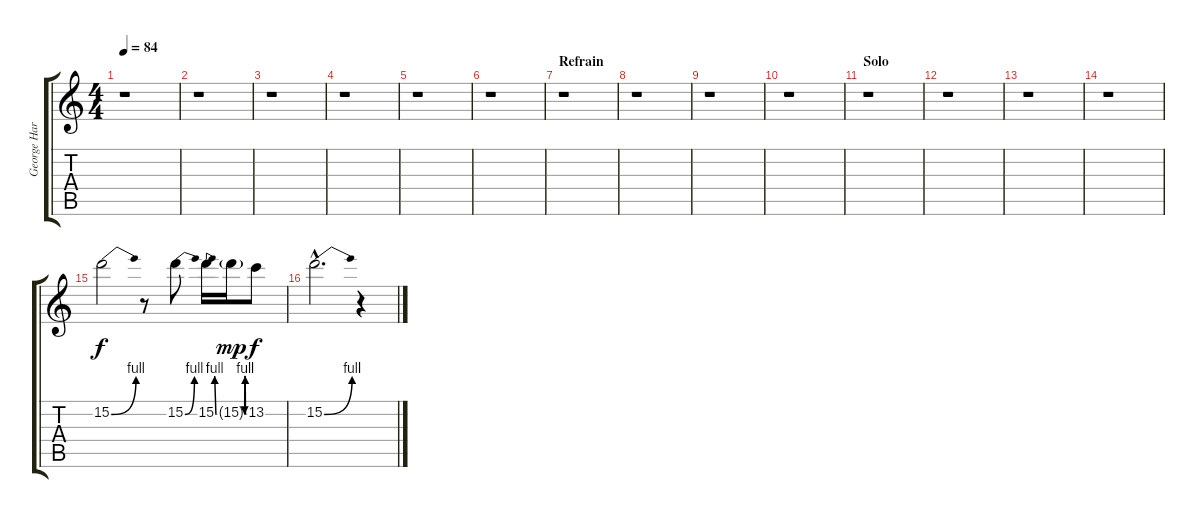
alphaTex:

\track ("George Harrison (Guitare I) " "George Har") {instrument overdrivenguitar}
\staff {score tabs}
\tuning (E4 B3 G3 D3 A2 E2) {hide}
\ts (4 4)
\tempo 84
\clef g2
\ks c
r.1{dy f} |
r.1 |
r.1 |
r.1 |
r.1 |
r.1 |
\section ("" "Refrain")
r.1 |
r.1 |
r.1 |
r.1 |
\section ("" "Solo")
r.1 |
r.1 |
r.1 |
r.1 |
15.2{be (bend 0 0 60 4)}.2 r.8 15.2{be (bend 0 0 60 4)}.8 15.2{be (bend 0 0 60 4)}.16 15.2{be (custom 0 0 15 4 30 4 45 0 60 0) g}.16{dy mp} 13.2.8{dy f} |
15.2{be (bend 0 0 60 4) hac}.2{d} r.4
